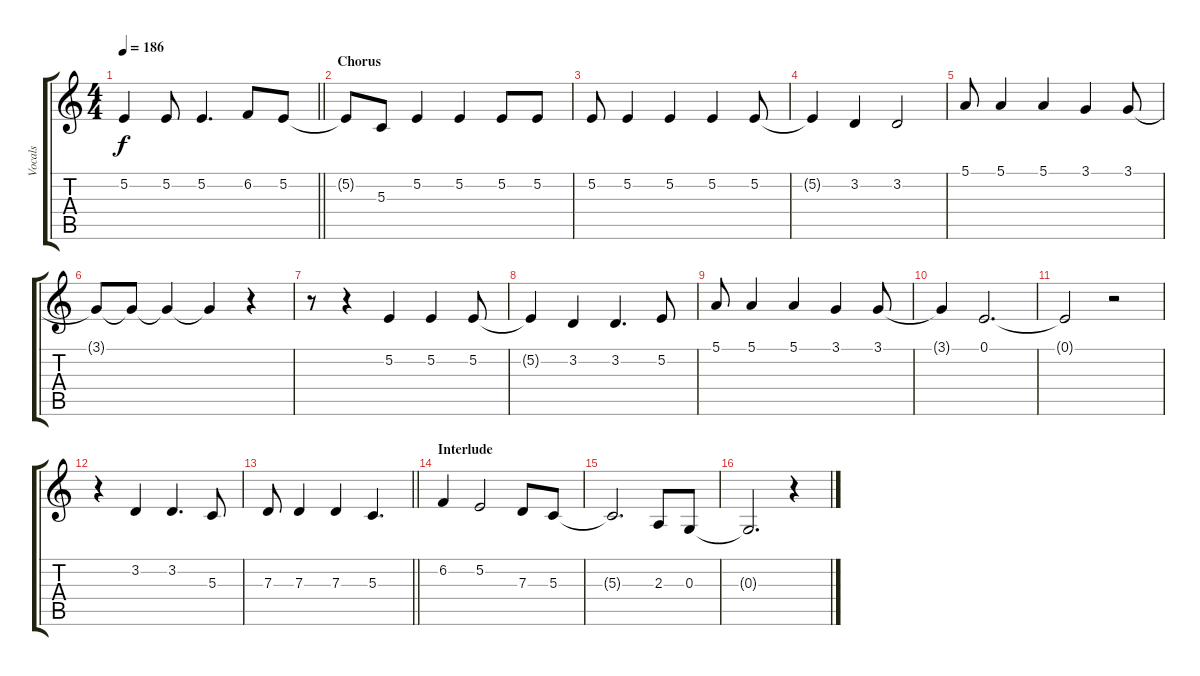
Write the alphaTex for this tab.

\track ("Vocals" "Vocals") {instrument altosax}
\staff {score tabs}
\tuning (E4 B3 G3 D3 A2 E2) {hide}
\ts (4 4)
\tempo 186
\clef g2
\barLineRight lightlight
\ks c
5.2.4{dy f} 5.2.8 5.2.4{d} 6.2.8 5.2.8 |
\section ("" "Chorus")
5.2{t}.8 5.3.8 5.2.4 5.2.4 5.2.8 5.2.8 |
5.2.8 5.2.4 5.2.4 5.2.4 5.2.8 |
5.2{t}.4 3.2.4 3.2.2 |
5.1.8 5.1.4 5.1.4 3.1.4 3.1.8 |
3.1{t}.8 3.1{t}.8 3.1{t}.4 3.1{t}.4 r.4 |
r.8 r.4 5.2.4 5.2.4 5.2.8 |
5.2{t}.4 3.2.4 3.2.4{d} 5.2.8 |
5.1.8 5.1.4 5.1.4 3.1.4 3.1.8 |
3.1{t}.4 0.1.2{d} |
0.1{t}.2 r.2 |
r.4 3.2.4 3.2.4{d} 5.3.8 |
\barLineRight lightlight
7.3.8 7.3.4 7.3.4 5.3.4{d} |
\section ("" "Interlude")
6.2.4 5.2.2 7.3.8 5.3.8 |
5.3{t}.2{d} 2.3.8 0.3.8 |
0.3{t}.2{d} r.4
